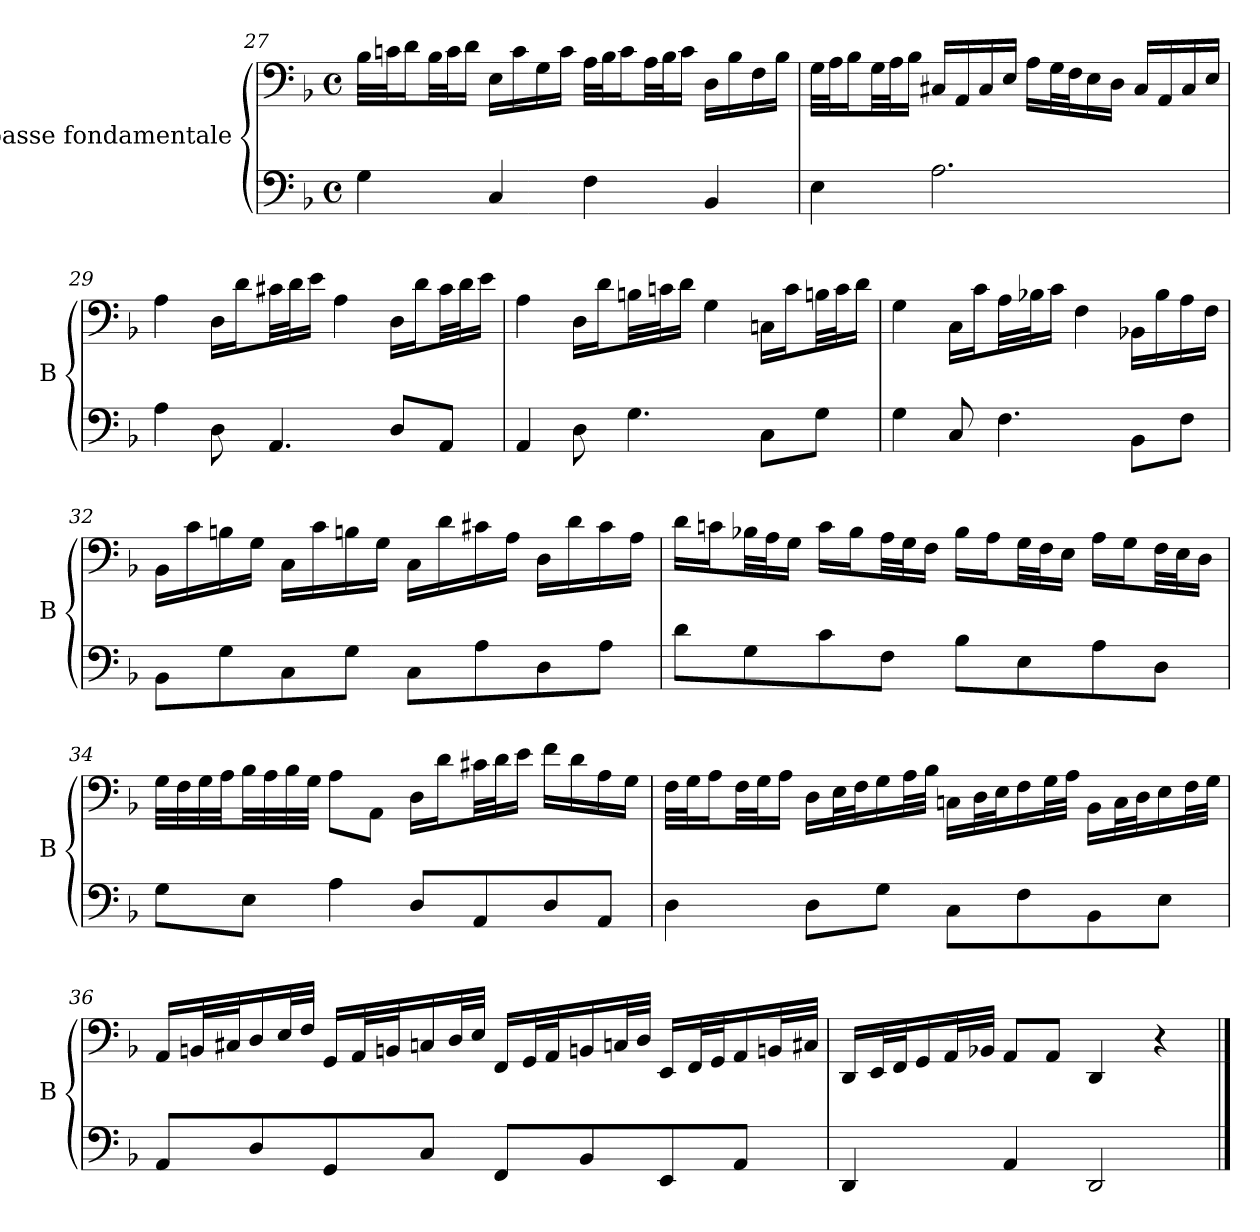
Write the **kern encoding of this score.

**kern	**kern
*part2	*part1
*staff2	*staff1
*I"basse fondamentale	*
*I'B	*
*clefF4	*clefF4
*k[b-]	*k[b-]
*F:	*F:
*M4/4	*M4/4
*met(c)	*met(c)
=27	=27
4G	32B-LLL
.	32cnJ
.	16dJ
.	32B-LL
.	32cJ
.	16dJJ
4C	16ELL
.	16c
.	16G
.	16cJJ
4F	32ALLL
.	32B-J
.	16cJ
.	32ALL
.	32B-J
.	16cJJ
4BB-	16DLL
.	16B-
.	16F
.	16B-JJ
=28	=28
4E	32GLLL
.	32AJ
.	16B-J
.	32GLL
.	32AJ
.	16B-JJ
2.A	16C#XLL
.	16AA
.	16C#
.	16EJJ
.	16ALL
.	32GL
.	32FJ
.	16E
.	16DJJ
.	16C#LL
.	16AA
.	16C#
.	16EJJ
=29	=29
4A	4A
8D	16DLL
.	16dJ
4.AA	32c#XLL
.	32dJ
.	16eJJ
.	4A
8DL	16DLL
.	16dJ
8AAJ	32c#LL
.	32dJ
.	16eJJ
=30	=30
4AA	4A
8D	16DLL
.	16dJ
4.G	32BnLL
.	32cnJ
.	16dJJ
.	4G
8CL	16CnLL
.	16cJ
8GJ	32BnLL
.	32cJ
.	16dJJ
=31	=31
4G	4G
8C	16CLL
.	16cJ
4.F	32ALL
.	32B-XJ
.	16cJJ
.	4F
8BB-L	16BB-XLL
.	16B-
8FJ	16A
.	16FJJ
=32	=32
8BB-L	16BB-LL
.	16c
8G	16Bn
.	16GJJ
8C	16CLL
.	16c
8GJ	16Bn
.	16GJJ
8CL	16CLL
.	16d
8A	16c#X
.	16AJJ
8D	16DLL
.	16d
8AJ	16c#
.	16AJJ
=33	=33
8dL	16dLL
.	16cnJ
8G	32B-XLL
.	32AJ
.	16GJJ
8c	16cLL
.	16B-J
8FJ	32ALL
.	32GJ
.	16FJJ
8B-L	16B-LL
.	16AJ
8E	32GLL
.	32FJ
.	16EJJ
8A	16ALL
.	16GJ
8DJ	32FLL
.	32EJ
.	16DJJ
=34	=34
8GL	32GLLL
.	32F
.	32G
.	32AJJ
8EJ	32B-LL
.	32A
.	32B-
.	32GJJJ
4A	8AL
.	8AAJ
8DL	16DLL
.	16dJ
8AA	32c#XLL
.	32dJ
.	16eJJ
8D	16fLL
.	16d
8AAJ	16A
.	16GJJ
=35	=35
4D	32FLLL
.	32GJ
.	16AJ
.	32FLL
.	32GJ
.	16AJJ
8DL	16DLL
.	32EL
.	32FJ
8GJ	16G
.	32AL
.	32B-JJJ
8CL	16CnLL
.	32DL
.	32EJ
8F	16F
.	32GL
.	32AJJJ
8BB-	16BB-LL
.	32CL
.	32DJ
8EJ	16E
.	32FL
.	32GJJJ
=36	=36
8AAL	16AALL
.	32BBnL
.	32C#XJ
8D	16D
.	32EL
.	32FJJJ
8GG	16GGLL
.	32AAL
.	32BBnJ
8CJ	16Cn
.	32DL
.	32EJJJ
8FFL	16FFLL
.	32GGL
.	32AAJ
8BB-	16BBn
.	32CnL
.	32DJJJ
8EE	16EELL
.	32FFL
.	32GGJ
8AAJ	16AA
.	32BBnL
.	32C#XJJJ
=37	=37
4DD	16DDLL
.	32EEL
.	32FFJ
.	16GG
.	32AAL
.	32BB-XJJJ
4AA	8AAL
.	8AAJ
2DD	4DD
.	4r
==	==
*-	*-
